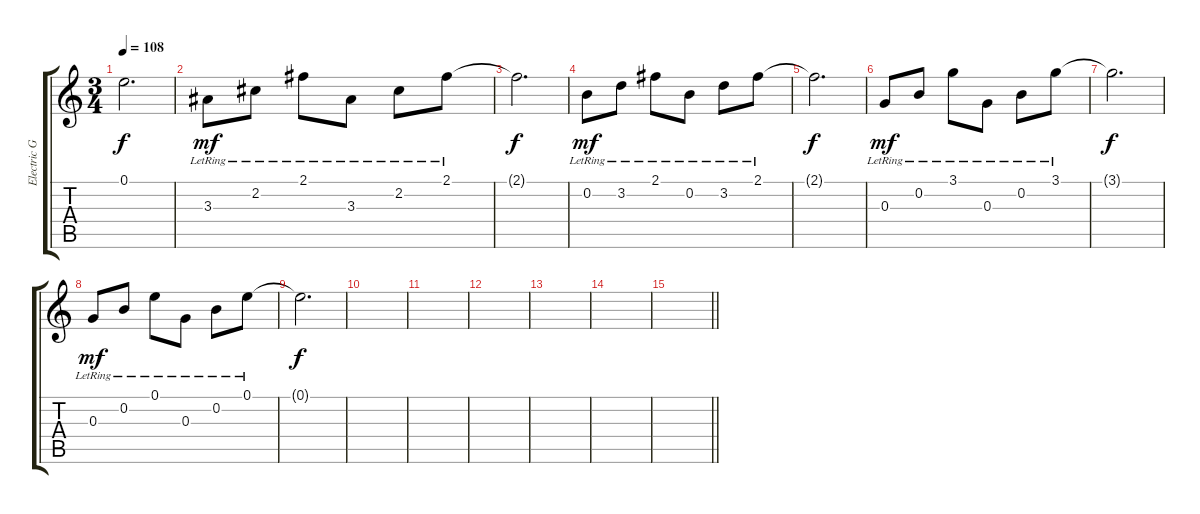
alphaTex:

\track ("Electric Guitar" "Electric G") {instrument electricguitarclean}
\staff {score tabs}
\tuning (E4 B3 G3 D3 A2 E2) {hide}
\ts (3 4)
\tempo 108
\clef g2
\ks c
0.1{t}.2{d dy f} |
3.3{lr}.8{dy mf} 2.2{lr}.8 2.1{lr}.8 3.3{lr}.8 2.2{lr}.8 2.1{lr}.8 |
2.1{t}.2{d dy f} |
0.2{lr}.8{dy mf} 3.2{lr}.8 2.1{lr}.8 0.2{lr}.8 3.2{lr}.8 2.1{lr}.8 |
2.1{t}.2{d dy f} |
0.3{lr}.8{dy mf} 0.2{lr}.8 3.1{lr}.8 0.3{lr}.8 0.2{lr}.8 3.1{lr}.8 |
3.1{t}.2{d dy f} |
0.3{lr}.8{dy mf} 0.2{lr}.8 0.1{lr}.8 0.3{lr}.8 0.2{lr}.8 0.1{lr}.8 |
0.1{t}.2{d dy f} |
|
|
|
|
|
\barLineRight lightlight
